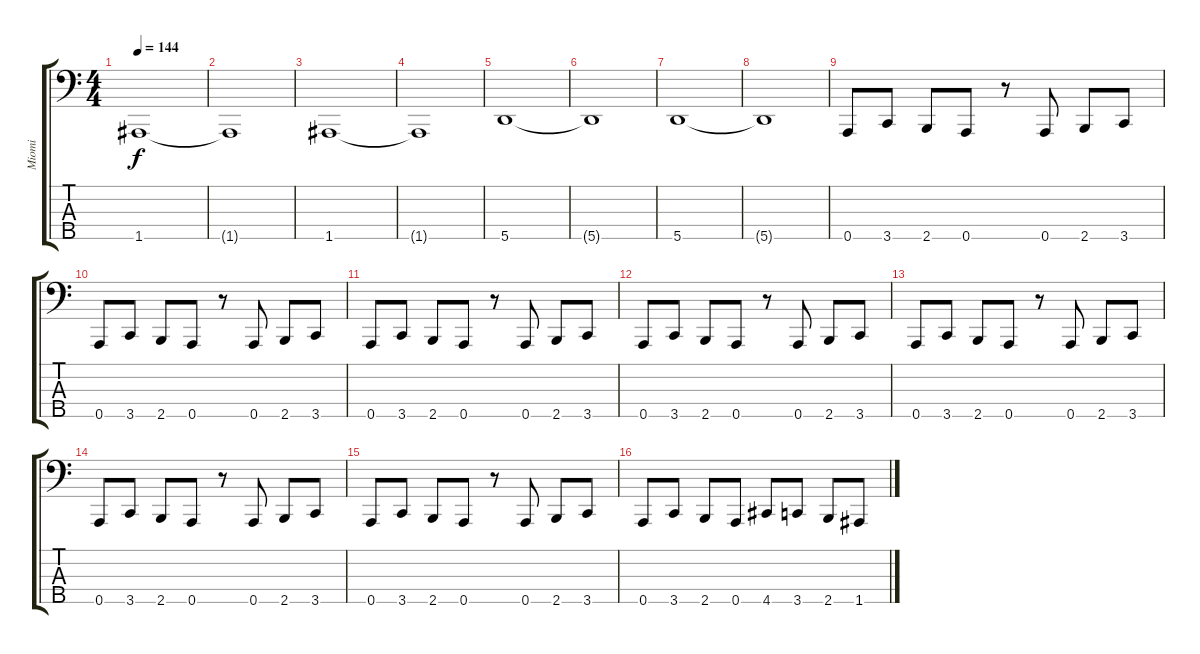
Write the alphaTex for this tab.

\track ("Miomi" "Miomi") {instrument electricbassfinger}
\staff {score tabs}
\tuning (G2 D2 A1 E1 A0) {hide}
\ts (4 4)
\tempo 144
\clef f4
\ks c
1.5.1{dy f} |
1.5{t}.1 |
1.5.1 |
1.5{t}.1 |
5.5.1 |
5.5{t}.1 |
5.5.1 |
5.5{t}.1 |
0.5.8 3.5.8 2.5.8 0.5.8 r.8 0.5.8 2.5.8 3.5.8 |
0.5.8 3.5.8 2.5.8 0.5.8 r.8 0.5.8 2.5.8 3.5.8 |
0.5.8 3.5.8 2.5.8 0.5.8 r.8 0.5.8 2.5.8 3.5.8 |
0.5.8 3.5.8 2.5.8 0.5.8 r.8 0.5.8 2.5.8 3.5.8 |
0.5.8 3.5.8 2.5.8 0.5.8 r.8 0.5.8 2.5.8 3.5.8 |
0.5.8 3.5.8 2.5.8 0.5.8 r.8 0.5.8 2.5.8 3.5.8 |
0.5.8 3.5.8 2.5.8 0.5.8 r.8 0.5.8 2.5.8 3.5.8 |
0.5.8 3.5.8 2.5.8 0.5.8 4.5.8 3.5.8 2.5.8 1.5.8
